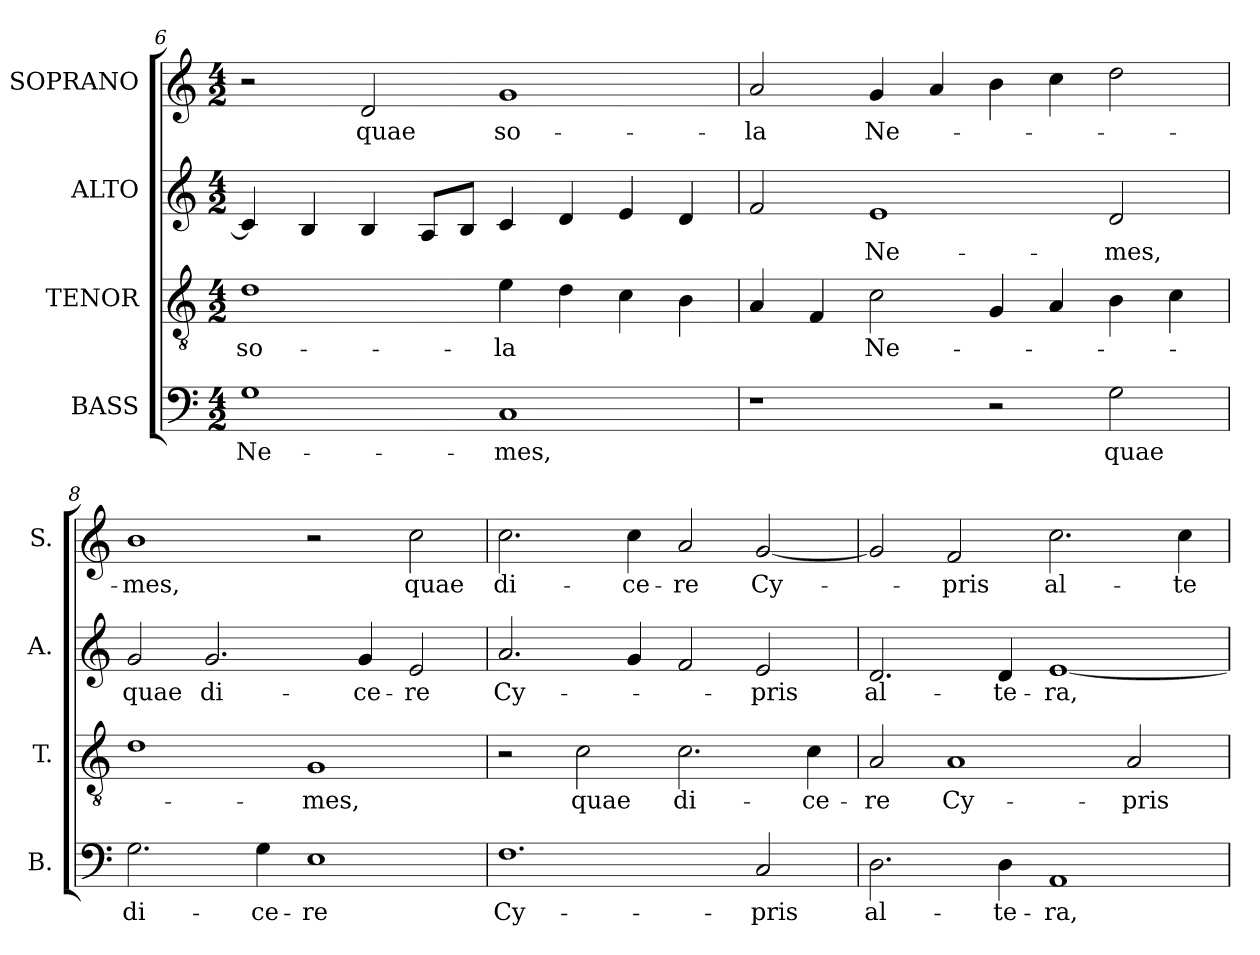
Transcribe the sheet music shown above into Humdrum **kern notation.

**kern	**text	**kern	**text	**kern	**text	**kern	**text
*part4	*part4	*part3	*part3	*part2	*part2	*part1	*part1
*staff4	*staff4	*staff3	*staff3	*staff2	*staff2	*staff1	*staff1
*I"BASS	*	*I"TENOR	*	*I"ALTO	*	*I"SOPRANO	*
*I'B.	*	*I'T.	*	*I'A.	*	*I'S.	*
!!LO:LB:g=z
*clefF4	*	*clefGv2	*	*clefG2	*	*clefG2	*
*	*	*ITrd7c12	*	*	*	*	*
*k[]	*	*k[]	*	*k[]	*	*k[]	*
*C:	*	*C:	*	*C:	*	*C:	*
*M4/2	*	*M4/2	*	*M4/2	*	*M4/2	*
=6	=6	=6	=6	=6	=6	=6	=6
!	!LO:LY:b:color=#000000	!	!	!	!	!	!
!	!	!	!LO:LY:b:color=#000000	!	!	!	!
1Gi	Ne-	1Di	so-	4ci/]	.	2r	.
.	.	.	.	4Bi/	.	.	.
!	!	!	!	!	!	!	!LO:LY:b:color=#000000
.	.	.	.	4Bi/	.	2di/	quae
.	.	.	.	8Ai/L	.	.	.
.	.	.	.	8Bi/J	.	.	.
!	!LO:LY:b:color=#000000	!	!	!	!	!	!
!	!	!	!LO:LY:b:color=#000000	!	!	!	!
!	!	!	!	!	!	!	!LO:LY:b:color=#000000
1Ci	-mes,	4Ei\	-la	4ci/	.	1gi	so-
.	.	4Di\	.	4di/	.	.	.
.	.	4Ci\	.	4ei/	.	.	.
.	.	4BBi\	.	4di/	.	.	.
=7	=7	=7	=7	=7	=7	=7	=7
!	!	!	!	!	!	!	!LO:LY:b:color=#000000
1r	.	4AAi/	.	2fi/	.	2ai/	-la
.	.	4FFi/	.	.	.	.	.
!	!	!	!LO:LY:b:color=#000000	!	!	!	!
!	!	!	!	!	!LO:LY:b:color=#000000	!	!
!	!	!	!	!	!	!	!LO:LY:b:color=#000000
.	.	2Ci\	Ne-	1ei	Ne-	4gi/	Ne-
.	.	.	.	.	.	4ai/	.
2r	.	4GGi/	.	.	.	4bi\	.
.	.	4AAi/	.	.	.	4cci\	.
!	!LO:LY:b:color=#000000	!	!	!	!	!	!
!	!	!	!	!	!LO:LY:b:color=#000000	!	!
2Gi\	quae	4BBi\	.	2di/	-mes,	2ddi\	.
.	.	4Ci\	.	.	.	.	.
=8	=8	=8	=8	=8	=8	=8	=8
!	!LO:LY:b:color=#000000	!	!	!	!	!	!
!	!	!	!	!	!LO:LY:b:color=#000000	!	!
!	!	!	!	!	!	!	!LO:LY:b:color=#000000
2.Gi\	di-	1Di	.	2gi/	quae	1bi	-mes,
!	!	!	!	!	!LO:LY:b:color=#000000	!	!
.	.	.	.	2.gi/	di-	.	.
!	!LO:LY:b:color=#000000	!	!	!	!	!	!
4Gi\	-ce-	.	.	.	.	.	.
!	!LO:LY:b:color=#000000	!	!	!	!	!	!
!	!	!	!LO:LY:b:color=#000000	!	!	!	!
1Ei	-re	1GGi	-mes,	.	.	2r	.
!	!	!	!	!	!LO:LY:b:color=#000000	!	!
.	.	.	.	4gi/	-ce-	.	.
!	!	!	!	!	!LO:LY:b:color=#000000	!	!
!	!	!	!	!	!	!	!LO:LY:b:color=#000000
.	.	.	.	2ei/	-re	2cci\	quae
=9	=9	=9	=9	=9	=9	=9	=9
!	!LO:LY:b:color=#000000	!	!	!	!	!	!
!	!	!	!	!	!LO:LY:b:color=#000000	!	!
!	!	!	!	!	!	!	!LO:LY:b:color=#000000
1.Fi	Cy-	2r	.	2.ai/	Cy-	2.cci\	di-
!	!	!	!LO:LY:b:color=#000000	!	!	!	!
.	.	2Ci\	quae	.	.	.	.
!	!	!	!	!	!	!	!LO:LY:b:color=#000000
.	.	.	.	4gi/	.	4cci\	-ce-
!	!	!	!LO:LY:b:color=#000000	!	!	!	!
!	!	!	!	!	!	!	!LO:LY:b:color=#000000
.	.	2.Ci\	di-	2fi/	.	2ai/	-re
!	!LO:LY:b:color=#000000	!	!	!	!	!	!
!	!	!	!	!	!LO:LY:b:color=#000000	!	!
!	!	!	!	!	!	!	!LO:LY:b:color=#000000
2Ci/	-pris	.	.	2ei/	-pris	[2gi/	Cy-
!	!	!	!LO:LY:b:color=#000000	!	!	!	!
.	.	4Ci\	-ce-	.	.	.	.
!!LO:LB:g=z
=10	=10	=10	=10	=10	=10	=10	=10
!	!LO:LY:b:color=#000000	!	!	!	!	!	!
!	!	!	!LO:LY:b:color=#000000	!	!	!	!
!	!	!	!	!	!LO:LY:b:color=#000000	!	!
2.Di\	al-	2AAi/	-re	2.di/	al-	2gi/]	.
!	!	!	!LO:LY:b:color=#000000	!	!	!	!
!	!	!	!	!	!	!	!LO:LY:b:color=#000000
.	.	1AAi	Cy-	.	.	2fi/	-pris
!	!LO:LY:b:color=#000000	!	!	!	!	!	!
!	!	!	!	!	!LO:LY:b:color=#000000	!	!
4Di\	-te-	.	.	4di/	-te-	.	.
!	!LO:LY:b:color=#000000	!	!	!	!	!	!
!	!	!	!	!	!LO:LY:b:color=#000000	!	!
!	!	!	!	!	!	!	!LO:LY:b:color=#000000
1AAi	-ra,	.	.	[1ei	-ra,	2.cci\	al-
!	!	!	!LO:LY:b:color=#000000	!	!	!	!
.	.	2AAi/	-pris	.	.	.	.
!	!	!	!	!	!	!	!LO:LY:b:color=#000000
.	.	.	.	.	.	4cci\	-te-
=	=	=	=	=	=	=	=
*-	*-	*-	*-	*-	*-	*-	*-
